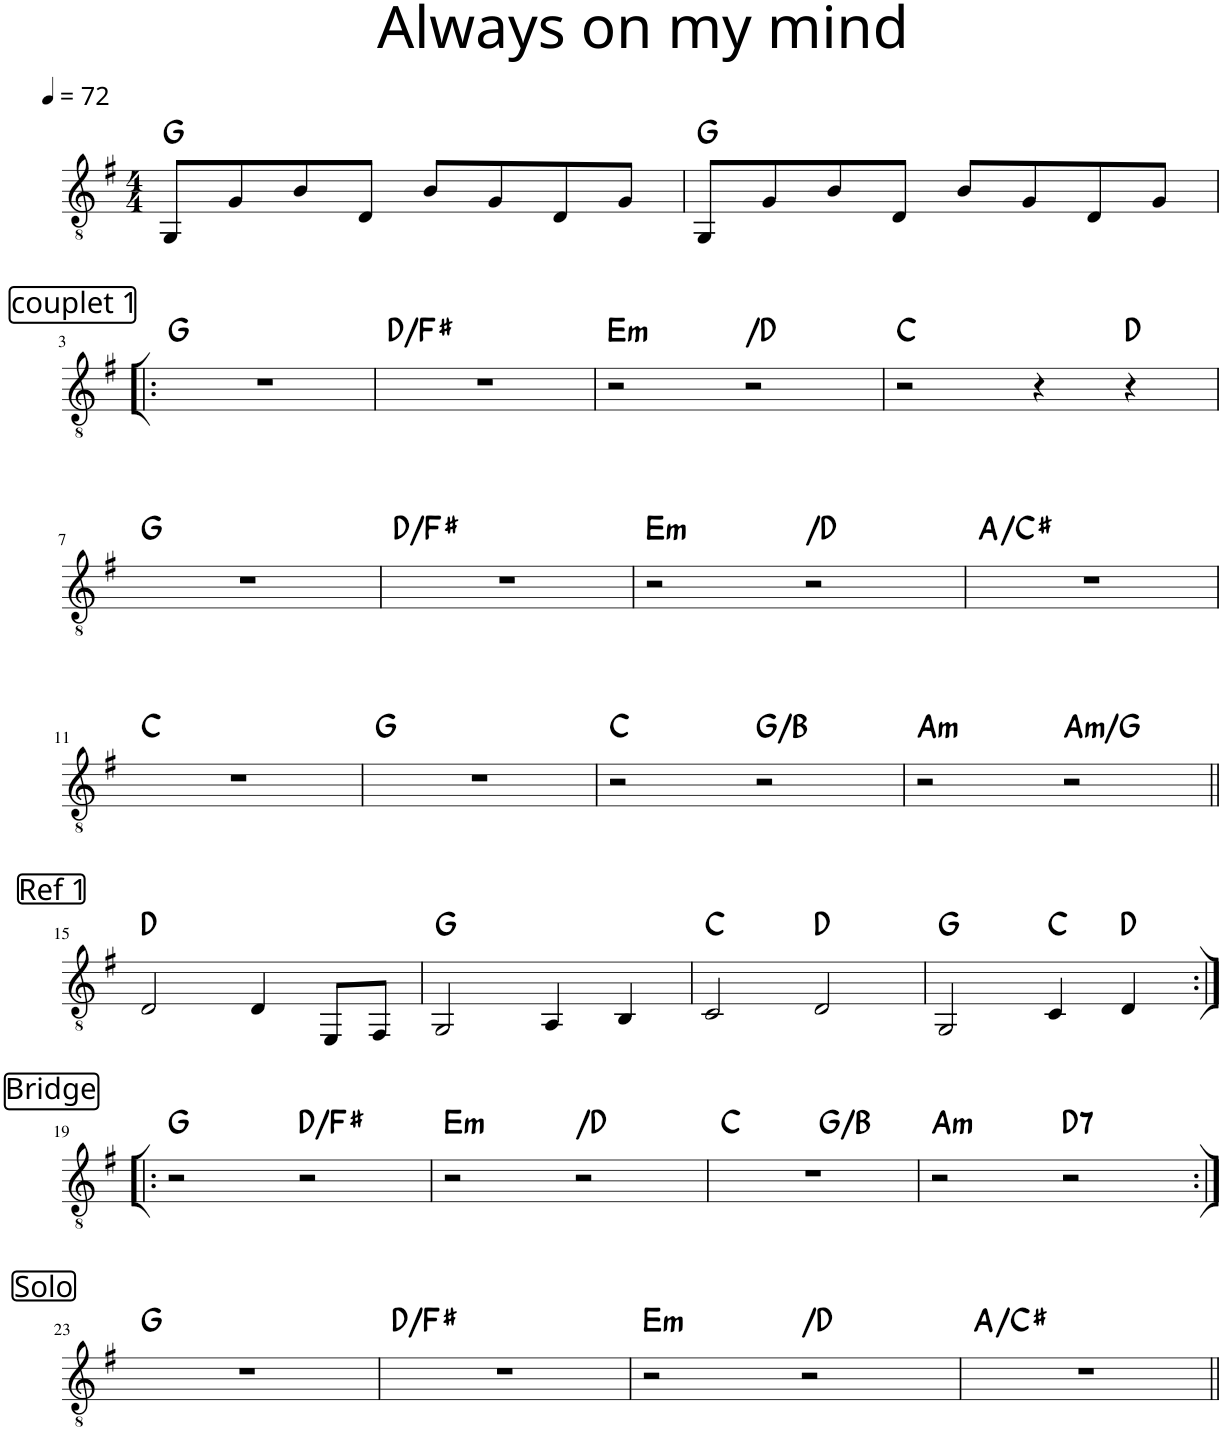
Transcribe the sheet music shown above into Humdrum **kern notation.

**kern	**harte
*part1	*part1
*staff1	*
*I"Guitare classique	*
*clefGv2	*
*k[f#]	*
*M4/4	*
*MM72	*
=1	=1
8GG/L	G:maj
8G/	.
8B/	.
8D/J	.
8B/L	.
8G/	.
8D/	.
8G/J	.
=2	=2
8GG/L	G:maj
8G/	.
8B/	.
8D/J	.
8B/L	.
8G/	.
8D/	.
8G/J	.
!!LO:LB:g=z
!!LO:REH:place=s1:a:cj:fs=14:t=couplet 1
=3!|:	=3!|:
1r	G:maj
=4	=4
1r	D:maj/3
=5	=5
!	!LO:H:kt=m
2r	E:min
!	!LO:H:kt=N.C.
2r	N
=6	=6
2r	C:maj
4r	.
4r	D:maj
!!LO:LB:g=z
=7	=7
1r	G:maj
=8	=8
1r	D:maj/3
=9	=9
!	!LO:H:kt=m
2r	E:min
!	!LO:H:kt=N.C.
2r	N
=10	=10
1r	A:maj/3
!!LO:LB:g=z
=11	=11
1r	C:maj
=12	=12
1r	G:maj
=13	=13
2r	C:maj
2r	G:maj/3
=14	=14
!	!LO:H:kt=m
2r	A:min
!	!LO:H:kt=m
2r	A:min/b7
!!LO:LB:g=z
!!LO:REH:place=s1:a:cj:fs=14:t=Ref 1
=15||	=15||
2D/	D:maj
4D/	.
8EE/L	.
8FF#/J	.
=16	=16
2GG/	G:maj
4AA/	.
4BB/	.
=17	=17
2C/	C:maj
2D/	D:maj
=18	=18
2GG/	G:maj
4C/	C:maj
4D/	D:maj
!!LO:LB:g=z
!!LO:REH:place=s1:a:cj:fs=14:t=Bridge
=19:|!|:	=19:|!|:
2r	G:maj
2r	D:maj/3
=20	=20
!	!LO:H:kt=m
2r	E:min
!	!LO:H:kt=N.C.
2r	N
=21	=21
*^	*
1r	2ryy	C:maj
.	2ryy	G:maj/3
=22	=22	=22
!	!	!LO:H:kt=m
*v	*v	*
2r	A:min
!	!LO:H:kt=7
2r	D:7
!!LO:LB:g=z
!!LO:REH:place=s1:a:cj:fs=14:t=Solo
=23:|!	=23:|!
1r	G:maj
=24	=24
1r	D:maj/3
=25	=25
!	!LO:H:kt=m
2r	E:min
!	!LO:H:kt=N.C.
2r	N
=26	=26
1r	A:maj/3
=||	=||
*-	*-
